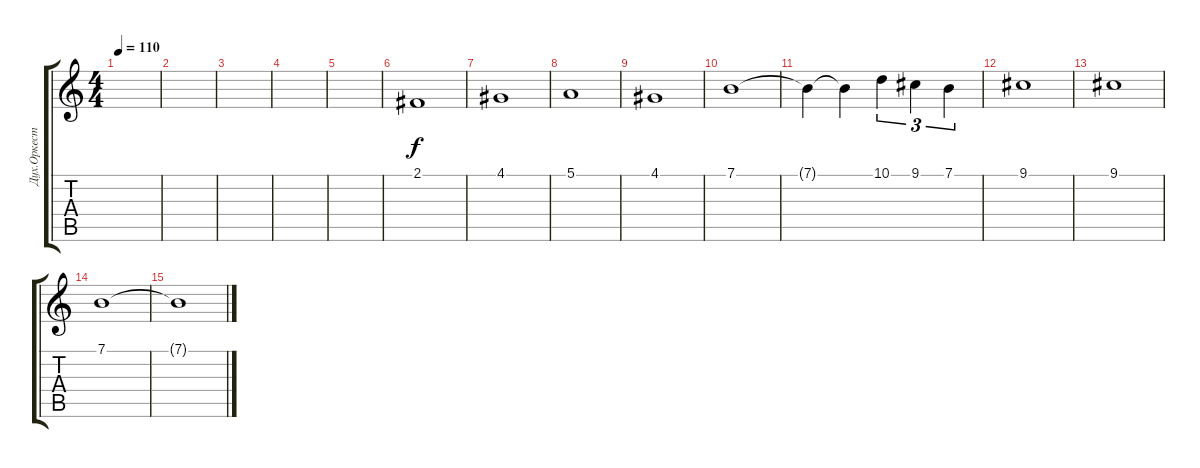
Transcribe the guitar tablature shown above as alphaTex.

\track ("Дух.Оркестр 2" "Дух.Оркест") {instrument stringensemble1}
\staff {score tabs}
\tuning (E4 B3 G3 D3 A2 E2) {hide}
\ts (4 4)
\tempo 110
\clef g2
\ks c
|
|
|
|
|
2.1.1 |
4.1.1 |
5.1.1 |
4.1.1 |
7.1.1 |
7.1{t}.4 7.1{t}.4 10.1.4{tu (3 2)} 9.1.4{tu (3 2)} 7.1.4{tu (3 2)} |
9.1.1 |
9.1.1 |
7.1.1 |
7.1{t}.1
